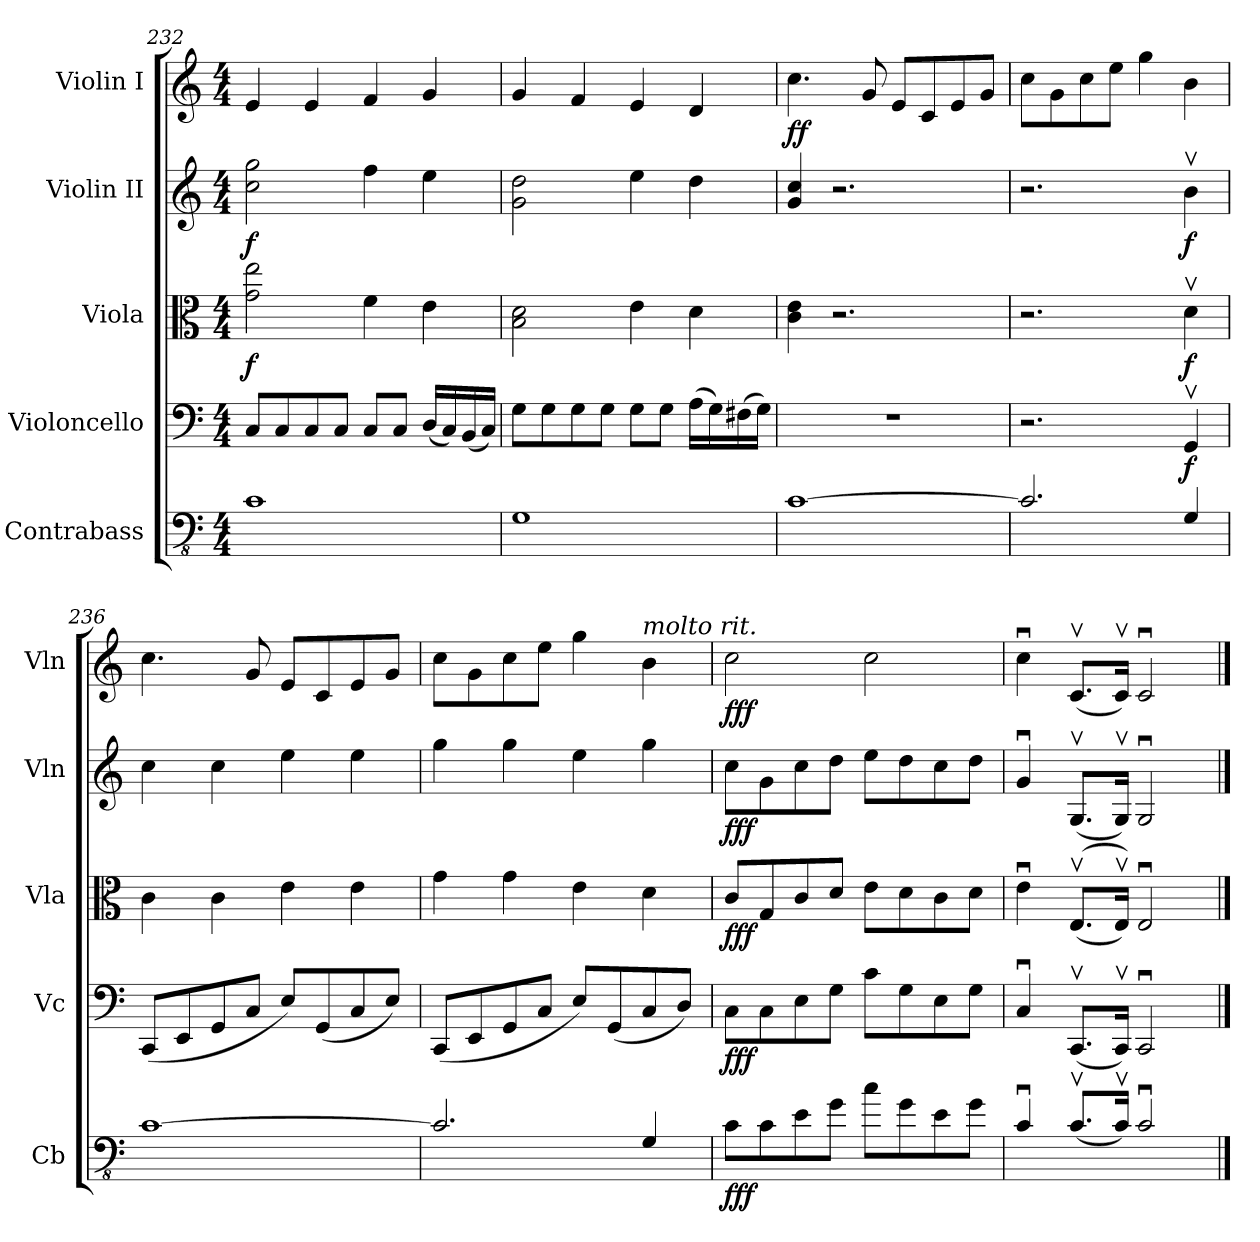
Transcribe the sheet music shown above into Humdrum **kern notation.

**kern	**dynam	**kern	**dynam	**kern	**dynam	**kern	**dynam	**kern	**dynam
*part5	*part5	*part4	*part4	*part3	*part3	*part2	*part2	*part1	*part1
*staff5	*staff5	*staff4	*staff4	*staff3	*staff3	*staff2	*staff2	*staff1	*staff1
*I"Contrabass	*	*I"Violoncello	*	*I"Viola	*	*I"Violin II	*	*I"Violin I	*
*I'Cb	*	*I'Vc	*	*I'Vla	*	*I'Vln	*	*I'Vln	*
*clefFv4	*	*clefF4	*	*clefC3	*	*clefG2	*	*clefG2	*
*ITrd7c12	*	*	*	*	*	*	*	*	*
*k[]	*	*k[]	*	*k[]	*	*k[]	*	*k[]	*
*M4/4	*	*M4/4	*	*M4/4	*	*M4/4	*	*M4/4	*
=232	=232	=232	=232	=232	=232	=232	=232	=232	=232
!	!	!	!	!	!LO:DY:b	!	!LO:DY:b	!	!
1CC	.	8C/L	.	2g\ 2ee\	f	2cc\ 2gg\	f	4e/	.
.	.	8C/	.	.	.	.	.	.	.
.	.	8C/	.	.	.	.	.	4e/	.
.	.	8C/J	.	.	.	.	.	.	.
.	.	8C/L	.	4f\	.	4ff\	.	4f/	.
.	.	8C/J	.	.	.	.	.	.	.
.	.	(16D/LL	.	4e\	.	4ee\	.	4g/	.
.	.	16C/)	.	.	.	.	.	.	.
.	.	(16BB/	.	.	.	.	.	.	.
.	.	16C/JJ)	.	.	.	.	.	.	.
=233	=233	=233	=233	=233	=233	=233	=233	=233	=233
1GGG	.	8G\L	.	2B\ 2d\	.	2g\ 2dd\	.	4g/	.
.	.	8G\	.	.	.	.	.	.	.
.	.	8G\	.	.	.	.	.	4f/	.
.	.	8G\J	.	.	.	.	.	.	.
.	.	8G\L	.	4e\	.	4ee\	.	4e/	.
.	.	8G\J	.	.	.	.	.	.	.
.	.	(16A\LL	.	4d\	.	4dd\	.	4d/	.
.	.	16G\)	.	.	.	.	.	.	.
.	.	(16F#X\	.	.	.	.	.	.	.
.	.	16G\JJ)	.	.	.	.	.	.	.
=234	=234	=234	=234	=234	=234	=234	=234	=234	=234
!	!	!	!	!	!	!	!	!	!LO:DY:b
[1CC	.	1r	.	4c\ 4e\	.	4g/ 4cc/	.	4.cc\	ff
.	.	.	.	2.r	.	2.r	.	.	.
.	.	.	.	.	.	.	.	8g/	.
.	.	.	.	.	.	.	.	8e/L	.
.	.	.	.	.	.	.	.	8c/	.
.	.	.	.	.	.	.	.	8e/	.
.	.	.	.	.	.	.	.	8g/J	.
!!LO:LB:g=z
=235	=235	=235	=235	=235	=235	=235	=235	=235	=235
2.CC/]	.	2.r	.	2.r	.	2.r	.	8cc\L	.
.	.	.	.	.	.	.	.	8g\	.
.	.	.	.	.	.	.	.	8cc\	.
.	.	.	.	.	.	.	.	8ee\J	.
.	.	.	.	.	.	.	.	4gg\	.
!	!	!	!LO:DY:b	!	!LO:DY:b	!	!LO:DY:b	!	!
4GGG/	.	4GGv/	f	4dv\	f	4bv\	f	4b\	.
=236	=236	=236	=236	=236	=236	=236	=236	=236	=236
[1CC	.	(8CC/L	.	4c\	.	4cc\	.	4.cc\	.
.	.	8EE/	.	.	.	.	.	.	.
.	.	8GG/	.	4c\	.	4cc\	.	.	.
.	.	8C/J	.	.	.	.	.	8g/	.
.	.	8E/L)	.	4e\	.	4ee\	.	8e/L	.
.	.	(8GG/	.	.	.	.	.	8c/	.
.	.	8C/	.	4e\	.	4ee\	.	8e/	.
.	.	8E/J)	.	.	.	.	.	8g/J	.
=237	=237	=237	=237	=237	=237	=237	=237	=237	=237
2.CC/]	.	(8CC/L	.	4g\	.	4gg\	.	8cc\L	.
.	.	8EE/	.	.	.	.	.	8g\	.
.	.	8GG/	.	4g\	.	4gg\	.	8cc\	.
.	.	8C/J	.	.	.	.	.	8ee\J	.
.	.	8E/L)	.	4e\	.	4ee\	.	4gg\	.
.	.	(8GG/	.	.	.	.	.	.	.
!	!	!	!	!	!	!	!	!LO:TX:a:i:t=molto rit.	!
4GGG/	.	8C/	.	4d\	.	4gg\	.	4b\	.
.	.	8D/J)	.	.	.	.	.	.	.
=238	=238	=238	=238	=238	=238	=238	=238	=238	=238
*	*	*	*	*	*	*	*	*MM116	*
!	!LO:DY:b	!	!LO:DY:b	!	!LO:DY:b	!	!LO:DY:b	!	!LO:DY:b
8CC\L	fff	8C\L	fff	8c/L	fff	8cc\L	fff	2cc\	fff
8CC\	.	8C\	.	8G/	.	8g\	.	.	.
8EE\	.	8E\	.	8c/	.	8cc\	.	.	.
8GG\J	.	8G\J	.	8d/J	.	8dd\J	.	.	.
*	*	*	*	*	*	*	*	*MM92	*
8C\L	.	8c\L	.	8e\L	.	8ee\L	.	2cc\	.
8GG\	.	8G\	.	8d\	.	8dd\	.	.	.
8EE\	.	8E\	.	8c\	.	8cc\	.	.	.
8GG\J	.	8G\J	.	8d\J	.	8dd\J	.	.	.
=239	=239	=239	=239	=239	=239	=239	=239	=239	=239
*	*	*	*	*	*	*	*	*MM84	*
4CCu/	.	4Cu/	.	4eu\	.	4gu/	.	4ccu\	.
(8.CCv/L	.	(8.CCv/L	.	((8.Ev/L	.	(8.Gv/L	.	(8.cv/L	.
16CCv/Jk)	.	16CCv/Jk)	.	16Ev/Jk))	.	16Gv/Jk)	.	16cv/Jk)	.
2CCu/	.	2CCu/	.	2Eu/	.	2Gu/	.	2cu/	.
==	==	==	==	==	==	==	==	==	==
*-	*-	*-	*-	*-	*-	*-	*-	*-	*-
